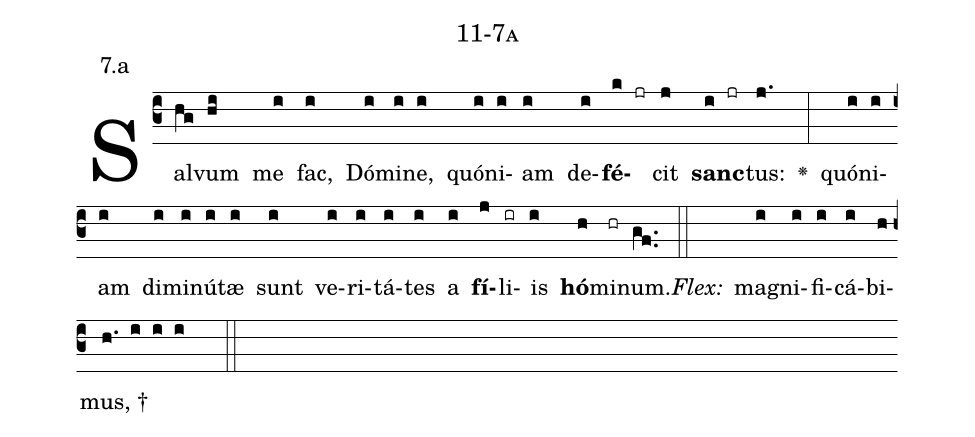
name: 11-7a;
annotation: 7.a;
%%
(c3)Sal(hg)vum(hi) me(i) fac,(i) Dó(i)mi(i)ne,(i) quón(i)i(i)am(i) de(i)<b>fé</b>(k jr)cit(j) <b>sanc</b>(i jr)tus:(j.) <v>\greheightstar</v>(:) quón(i)i(i)am(i) di(i)mi(i)nú(i)tæ(i) sunt(i) ve(i)ri(i)tá(i)tes(i) a(i) <b>fí</b>(j)li(ir)is(i) <b>hó</b>(h)mi(hr)num.(gf..) (::)
<i>Flex:</i>()  ma(i)gni(i)fi(i)cá(i)bi(h)mus, †(h. i i i  ::)

%E(i) u(i) o(j) u(i) a(h) e.(gf..) (::)
